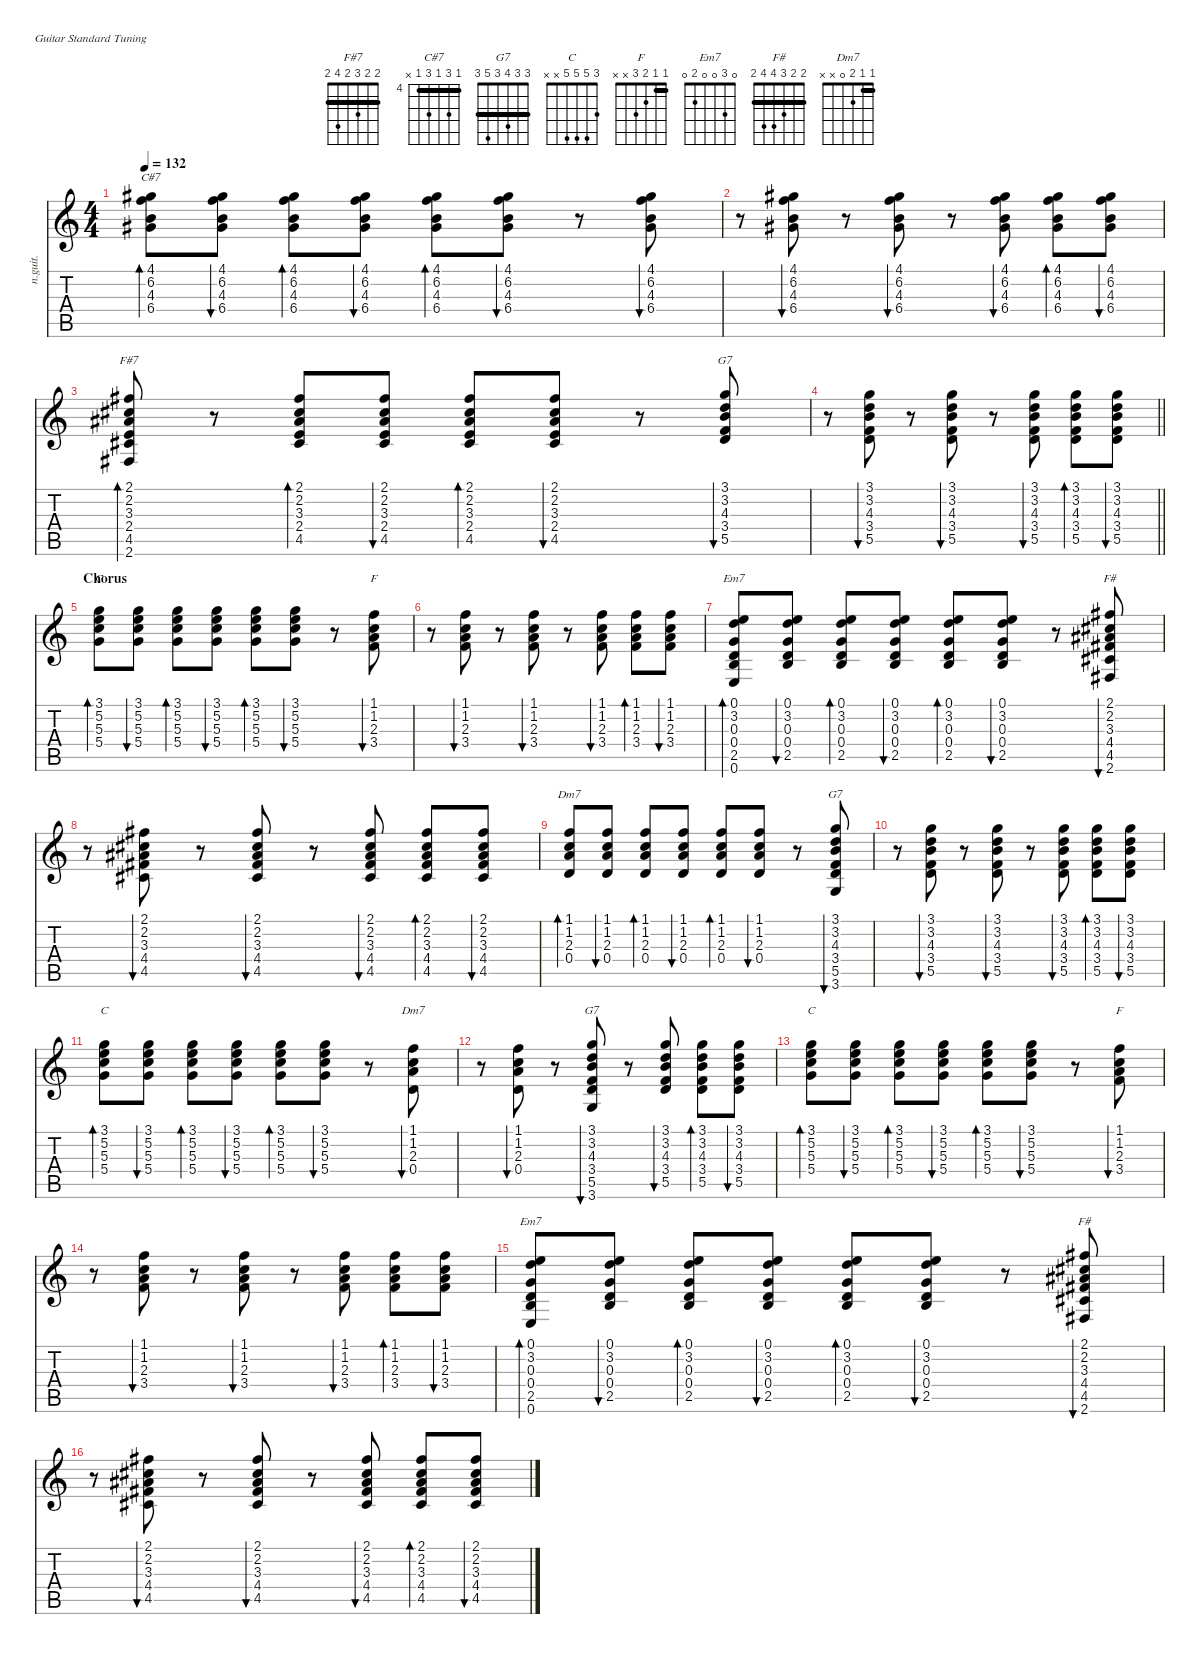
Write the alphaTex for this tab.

\defaultSystemsLayout 4
\hideDynamics
\bracketExtendMode nobrackets
\otherSystemsTrackNameOrientation horizontal
\track ("Acoustic guitar" "n.guit.") {instrument acousticguitarnylon}
\staff {score tabs}
\tuning (E4 B3 G3 D3 A2 E2)
\chord ("F#7" 2 2 3 2 4 2) {barre (2 2 2)}
\chord ("C#7" 4 6 4 6 4 x) {firstfret 4 barre (4 4)}
\chord ("G7" 3 3 4 3 5 3) {barre (3 3 3)}
\chord ("C" 3 5 5 5 x x)
\chord ("F" 1 1 2 3 x x) {barre 1}
\chord ("Em7" 0 3 0 0 2 0)
\chord ("F#" 2 2 3 4 4 2) {barre (2 2)}
\chord ("Dm7" 1 1 2 0 x x) {barre 1}
\ts (4 4)
\tempo 132
\clef g2
\ks c
(4.1{acc #} 6.2 4.3 6.4{acc #}).8{bd 60 ch "C#7" dy f beam Down} (4.1{acc #} 6.2 4.3 6.4{acc #}).8{bu 60 dy mp beam Down} (4.1{acc #} 6.2 4.3 6.4{acc #}).8{bd 60 dy f beam Down} (4.1{acc #} 6.2 4.3 6.4{acc #}).8{bu 60 dy mp beam Down} (4.1{acc #} 6.2 4.3 6.4{acc #}).8{bd 60 dy f beam Down} (4.1{acc #} 6.2 4.3 6.4{acc #}).8{bu 60 dy mp beam Down} r.8{beam Down} (4.1{acc #} 6.2 4.3 6.4{acc #}).8{bu 60 dy f beam Down} |
r.8{beam Down} (4.1{acc #} 6.2 4.3 6.4{acc #}).8{bu 60 dy mf beam Down} r.8{beam Down} (4.1{acc #} 6.2 4.3 6.4{acc #}).8{bu 60 beam Down} r.8{beam Down} (4.1{acc #} 6.2 4.3 6.4{acc #}).8{bu 60 beam Down} (4.1{acc #} 6.2 4.3 6.4{acc #}).8{bd 60 dy f beam Down} (4.1{acc #} 6.2 4.3 6.4{acc #}).8{bu 60 dy mf beam Down} |
(2.1{acc #} 2.2{acc #} 3.3{acc #} 2.4 4.5{acc #} 2.6{acc #}).8{bd 60 ch "F#7" dy f beam Up} r.8{beam Up} (2.1{acc #} 2.2{acc #} 3.3{acc #} 2.4 4.5{acc #}).8{bd 60 beam Up} (2.1{acc #} 2.2{acc #} 3.3{acc #} 2.4 4.5{acc #}).8{bu 60 dy mp beam Up} (2.1{acc #} 2.2{acc #} 3.3{acc #} 2.4 4.5{acc #}).8{bd 60 dy f beam Up} (2.1{acc #} 2.2{acc #} 3.3{acc #} 2.4 4.5{acc #}).8{bu 60 dy mp beam Up} r.8{beam Up} (3.1 3.2 4.3 3.4 5.5).8{bu 60 ch "G7" dy f beam Down} |
\barLineRight lightlight
r.8{beam Down} (3.1 3.2 4.3 3.4 5.5).8{bu 60 beam Down} r.8{beam Down} (3.1 3.2 4.3 3.4 5.5).8{bu 60 beam Down} r.8{beam Down} (3.1 3.2 4.3 3.4 5.5).8{bu 60 beam Down} (3.1 3.2 4.3 3.4 5.5).8{bd 60 beam Down} (3.1 3.2 4.3 3.4 5.5).8{bu 60 beam Down} |
\section ("" "Chorus")
(3.1 5.2 5.3 5.4).8{bd 60 ch "C" beam Down} (3.1 5.2 5.3 5.4).8{bu 60 dy mp beam Down} (3.1 5.2 5.3 5.4).8{bd 60 dy f beam Down} (3.1 5.2 5.3 5.4).8{bu 60 dy mp beam Down} (3.1 5.2 5.3 5.4).8{bd 60 dy f beam Down} (3.1 5.2 5.3 5.4).8{bu 60 dy mp beam Down} r.8{beam Down} (1.1 1.2 2.3 3.4).8{bu 60 ch "F" dy f beam Down} |
r.8{beam Down} (1.1 1.2 2.3 3.4).8{bu 60 dy mf beam Down} r.8{beam Down} (1.1 1.2 2.3 3.4).8{bu 60 beam Down} r.8{beam Down} (1.1 1.2 2.3 3.4).8{bu 60 beam Down} (1.1 1.2 2.3 3.4).8{bd 60 dy f beam Down} (1.1 1.2 2.3 3.4).8{bu 60 dy mf beam Down} |
(0.1 3.2 0.3 0.4 2.5 0.6).8{bd 60 ch "Em7" dy f beam Up} (0.1 3.2 0.3 0.4 2.5).8{bu 60 dy mp beam Up} (0.1 3.2 0.3 0.4 2.5).8{bd 60 dy f beam Up} (0.1 3.2 0.3 0.4 2.5).8{bu 60 dy mp beam Up} (0.1 3.2 0.3 0.4 2.5).8{bd 60 dy f beam Up} (0.1 3.2 0.3 0.4 2.5).8{bu 60 dy mp beam Up} r.8{beam Up} (2.1{acc #} 2.2{acc #} 3.3{acc #} 4.4{acc #} 4.5{acc #} 2.6{acc #}).8{bu 60 ch "F#" dy f beam Up} |
r.8{beam Down} (2.1{acc #} 2.2{acc #} 3.3{acc #} 4.4{acc #} 4.5{acc #}).8{bu 60 dy mf beam Up} r.8{beam Up} (2.1{acc #} 2.2{acc #} 3.3{acc #} 4.4{acc #} 4.5{acc #}).8{bu 60 beam Up} r.8{beam Up} (2.1{acc #} 2.2{acc #} 3.3{acc #} 4.4{acc #} 4.5{acc #}).8{bu 60 beam Up} (2.1{acc #} 2.2{acc #} 3.3{acc #} 4.4{acc #} 4.5{acc #}).8{bd 60 dy f beam Up} (2.1{acc #} 2.2{acc #} 3.3{acc #} 4.4{acc #} 4.5{acc #}).8{bu 60 dy mf beam Up} |
(1.1 1.2 2.3 0.4).8{bd 60 ch "Dm7" dy f beam Up} (1.1 1.2 2.3 0.4).8{bu 60 dy mp beam Up} (1.1 1.2 2.3 0.4).8{bd 60 dy f beam Up} (1.1 1.2 2.3 0.4).8{bu 60 dy mp beam Up} (1.1 1.2 2.3 0.4).8{bd 60 dy f beam Up} (1.1 1.2 2.3 0.4).8{bu 60 dy mp beam Up} r.8{beam Up} (3.1 3.2 4.3 3.4 5.5 3.6).8{bu 60 ch "G7" dy f beam Up} |
r.8{beam Down} (3.1 3.2 4.3 3.4 5.5).8{bu 60 dy mf beam Down} r.8{beam Down} (3.1 3.2 4.3 3.4 5.5).8{bu 60 beam Down} r.8{beam Down} (3.1 3.2 4.3 3.4 5.5).8{bu 60 beam Down} (3.1 3.2 4.3 3.4 5.5).8{bd 60 dy f beam Down} (3.1 3.2 4.3 3.4 5.5).8{bu 60 dy mf beam Down} |
(3.1 5.2 5.3 5.4).8{bd 60 ch "C" dy f beam Down} (3.1 5.2 5.3 5.4).8{bu 60 dy mp beam Down} (3.1 5.2 5.3 5.4).8{bd 60 dy f beam Down} (3.1 5.2 5.3 5.4).8{bu 60 dy mp beam Down} (3.1 5.2 5.3 5.4).8{bd 60 dy f beam Down} (3.1 5.2 5.3 5.4).8{bu 60 dy mp beam Down} r.8{beam Down} (1.1 1.2 2.3 0.4).8{bu 60 ch "Dm7" dy f beam Up} |
r.8{beam Down} (1.1 1.2 2.3 0.4).8{bu 60 beam Up} r.8{beam Up} (3.1 3.2 4.3 3.4 5.5 3.6).8{bu 60 ch "G7" beam Up} r.8{beam Up} (3.1 3.2 4.3 3.4 5.5).8{bu 60 beam Down} (3.1 3.2 4.3 3.4 5.5).8{bd 60 beam Down} (3.1 3.2 4.3 3.4 5.5).8{bu 60 beam Down} |
(3.1 5.2 5.3 5.4).8{bd 60 ch "C" beam Down} (3.1 5.2 5.3 5.4).8{bu 60 dy mp beam Down} (3.1 5.2 5.3 5.4).8{bd 60 dy f beam Down} (3.1 5.2 5.3 5.4).8{bu 60 dy mp beam Down} (3.1 5.2 5.3 5.4).8{bd 60 dy f beam Down} (3.1 5.2 5.3 5.4).8{bu 60 dy mp beam Down} r.8{beam Down} (1.1 1.2 2.3 3.4).8{bu 60 ch "F" dy f beam Down} |
r.8{beam Down} (1.1 1.2 2.3 3.4).8{bu 60 dy mf beam Down} r.8{beam Down} (1.1 1.2 2.3 3.4).8{bu 60 beam Down} r.8{beam Down} (1.1 1.2 2.3 3.4).8{bu 60 beam Down} (1.1 1.2 2.3 3.4).8{bd 60 dy f beam Down} (1.1 1.2 2.3 3.4).8{bu 60 dy mf beam Down} |
(0.1 3.2 0.3 0.4 2.5 0.6).8{bd 60 ch "Em7" dy f beam Up} (0.1 3.2 0.3 0.4 2.5).8{bu 60 dy mp beam Up} (0.1 3.2 0.3 0.4 2.5).8{bd 60 dy f beam Up} (0.1 3.2 0.3 0.4 2.5).8{bu 60 dy mp beam Up} (0.1 3.2 0.3 0.4 2.5).8{bd 60 dy f beam Up} (0.1 3.2 0.3 0.4 2.5).8{bu 60 dy mp beam Up} r.8{beam Up} (2.1{acc #} 2.2{acc #} 3.3{acc #} 4.4{acc #} 4.5{acc #} 2.6{acc #}).8{bu 60 ch "F#" dy f beam Up} |
r.8{beam Down} (2.1{acc #} 2.2{acc #} 3.3{acc #} 4.4{acc #} 4.5{acc #}).8{bu 60 dy mf beam Up} r.8{beam Up} (2.1{acc #} 2.2{acc #} 3.3{acc #} 4.4{acc #} 4.5{acc #}).8{bu 60 beam Up} r.8{beam Up} (2.1{acc #} 2.2{acc #} 3.3{acc #} 4.4{acc #} 4.5{acc #}).8{bu 60 beam Up} (2.1{acc #} 2.2{acc #} 3.3{acc #} 4.4{acc #} 4.5{acc #}).8{bd 60 dy f beam Up} (2.1{acc #} 2.2{acc #} 3.3{acc #} 4.4{acc #} 4.5{acc #}).8{bu 60 dy mf beam Up}
